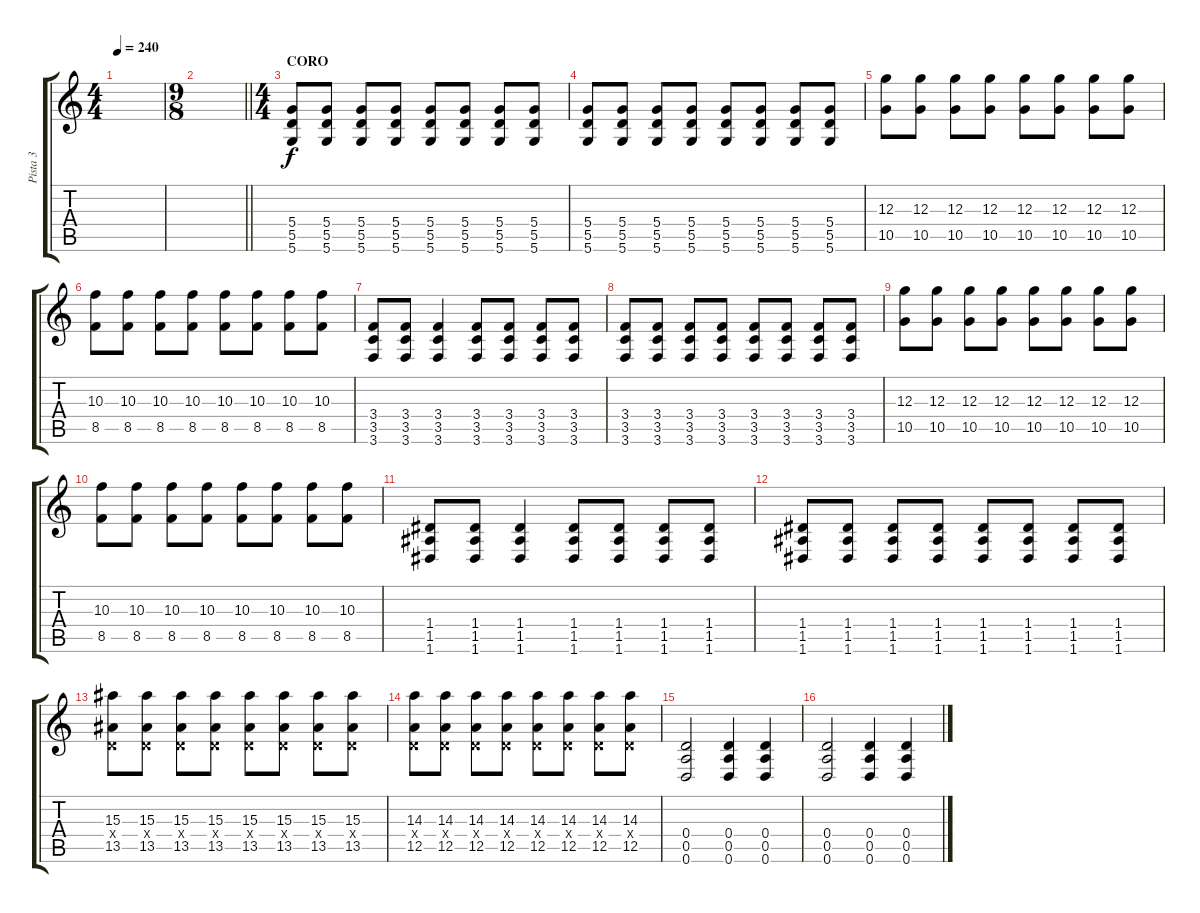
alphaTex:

\track ("Pista 3" "Pista 3") {instrument distortionguitar}
\staff {score tabs}
\tuning (E4 B3 G3 D3 A2 D2) {hide}
\ts (4 4)
\tempo 240
\clef g2
\ks c
|
\ts (9 8)
\barLineRight lightlight
|
\ts (4 4)
\section ("" "CORO")
(5.4 5.5 5.6).8 (5.4 5.5 5.6).8 (5.4 5.5 5.6).8 (5.4 5.5 5.6).8 (5.4 5.5 5.6).8 (5.4 5.5 5.6).8 (5.4 5.5 5.6).8 (5.4 5.5 5.6).8 |
(5.4 5.5 5.6).8 (5.4 5.5 5.6).8 (5.4 5.5 5.6).8 (5.4 5.5 5.6).8 (5.4 5.5 5.6).8 (5.4 5.5 5.6).8 (5.4 5.5 5.6).8 (5.4 5.5 5.6).8 |
(12.3 10.5).8 (12.3 10.5).8 (12.3 10.5).8 (12.3 10.5).8 (12.3 10.5).8 (12.3 10.5).8 (12.3 10.5).8 (12.3 10.5).8 |
(10.3 8.5).8 (10.3 8.5).8 (10.3 8.5).8 (10.3 8.5).8 (10.3 8.5).8 (10.3 8.5).8 (10.3 8.5).8 (10.3 8.5).8 |
(3.4 3.5 3.6).8 (3.4 3.5 3.6).8 (3.4 3.5 3.6).4 (3.4 3.5 3.6).8 (3.4 3.5 3.6).8 (3.4 3.5 3.6).8 (3.4 3.5 3.6).8 |
(3.4 3.5 3.6).8 (3.4 3.5 3.6).8 (3.4 3.5 3.6).8 (3.4 3.5 3.6).8 (3.4 3.5 3.6).8 (3.4 3.5 3.6).8 (3.4 3.5 3.6).8 (3.4 3.5 3.6).8 |
(12.3 10.5).8 (12.3 10.5).8 (12.3 10.5).8 (12.3 10.5).8 (12.3 10.5).8 (12.3 10.5).8 (12.3 10.5).8 (12.3 10.5).8 |
(10.3 8.5).8 (10.3 8.5).8 (10.3 8.5).8 (10.3 8.5).8 (10.3 8.5).8 (10.3 8.5).8 (10.3 8.5).8 (10.3 8.5).8 |
(1.4 1.5 1.6).8 (1.4 1.5 1.6).8 (1.4 1.5 1.6).4 (1.4 1.5 1.6).8 (1.4 1.5 1.6).8 (1.4 1.5 1.6).8 (1.4 1.5 1.6).8 |
(1.4 1.5 1.6).8 (1.4 1.5 1.6).8 (1.4 1.5 1.6).8 (1.4 1.5 1.6).8 (1.4 1.5 1.6).8 (1.4 1.5 1.6).8 (1.4 1.5 1.6).8 (1.4 1.5 1.6).8 |
(15.3 0.4{x} 13.5).8 (15.3 0.4{x} 13.5).8 (15.3 0.4{x} 13.5).8 (15.3 0.4{x} 13.5).8 (15.3 0.4{x} 13.5).8 (15.3 0.4{x} 13.5).8 (15.3 0.4{x} 13.5).8 (15.3 0.4{x} 13.5).8 |
(14.3 0.4{x} 12.5).8 (14.3 0.4{x} 12.5).8 (14.3 0.4{x} 12.5).8 (14.3 0.4{x} 12.5).8 (14.3 0.4{x} 12.5).8 (14.3 0.4{x} 12.5).8 (14.3 0.4{x} 12.5).8 (14.3 0.4{x} 12.5).8 |
(0.4 0.5 0.6).2 (0.4 0.5 0.6).4 (0.4 0.5 0.6).4 |
(0.4 0.5 0.6).2 (0.4 0.5 0.6).4 (0.4 0.5 0.6).4
